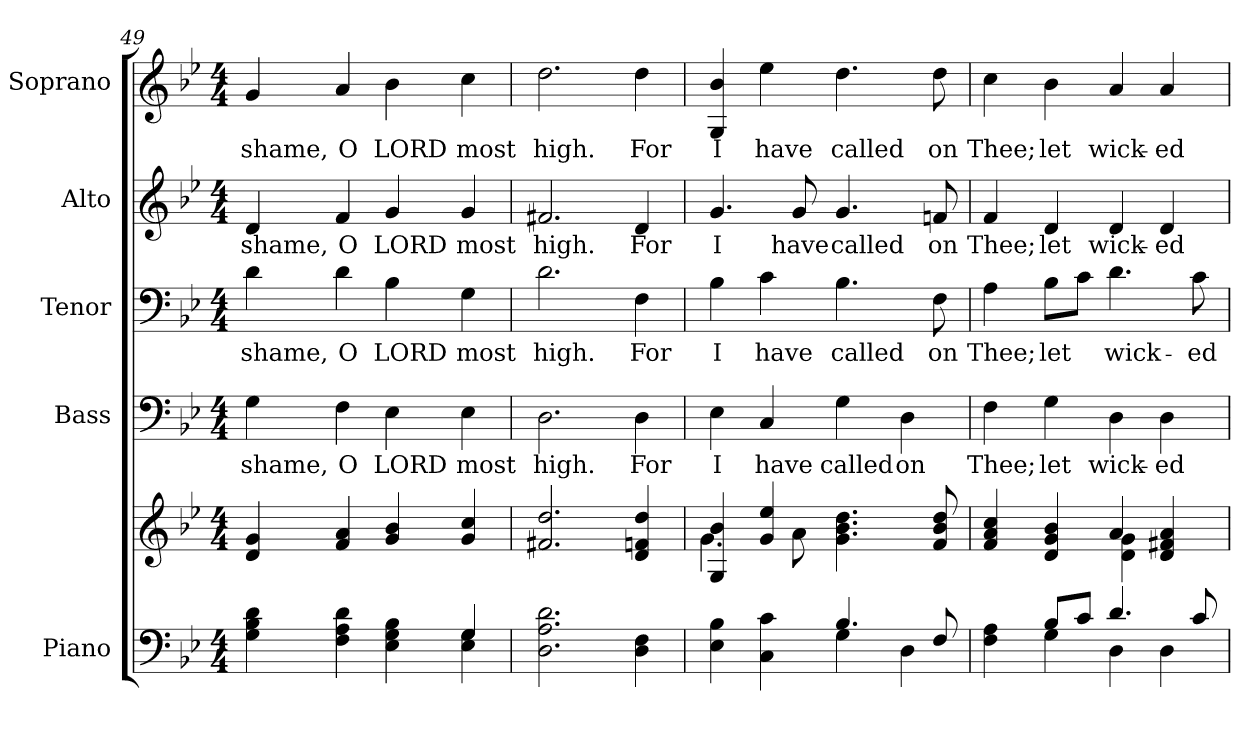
**kern	**kern	**kern	**text	**kern	**text	**kern	**text	**kern	**text
*part5	*part5	*part4	*part4	*part3	*part3	*part2	*part2	*part1	*part1
*staff6	*staff5	*staff4	*staff4	*staff3	*staff3	*staff2	*staff2	*staff1	*staff1
*I"Piano	*	*I"Bass	*	*I"Tenor	*	*I"Alto	*	*I"Soprano	*
*I'Pno.	*	*I'B.	*	*I'T.	*	*I'A.	*	*I'S.	*
!!LO:PB:g=z
*clefF4	*clefG2	*clefF4	*	*clefF4	*	*clefG2	*	*clefG2	*
*k[b-e-]	*k[b-e-]	*k[b-e-]	*	*k[b-e-]	*	*k[b-e-]	*	*k[b-e-]	*
*B-:	*B-:	*B-:	*	*B-:	*	*B-:	*	*B-:	*
*M4/4	*M4/4	*M4/4	*	*M4/4	*	*M4/4	*	*M4/4	*
=49	=49	=49	=49	=49	=49	=49	=49	=49	=49
*^	*	*	*	*	*	*	*	*	*
!	!	!	!	!LO:LY:b:color=#000000	!	!	!	!	!	!
!	!	!	!	!	!	!LO:LY:b:color=#000000	!	!	!	!
!	!	!	!	!	!	!	!	!LO:LY:b:color=#000000	!	!
!	!	!	!	!	!	!	!	!	!	!LO:LY:b:color=#000000
4Gi\ 4B-i 4di	2ryy	4di/ 4gi	4Gi\	shame,	4di\	shame,	4di/	shame,	4gi/	shame,
!	!	!	!	!LO:LY:b:color=#000000	!	!	!	!	!	!
!	!	!	!	!	!	!LO:LY:b:color=#000000	!	!	!	!
!	!	!	!	!	!	!	!	!LO:LY:b:color=#000000	!	!
!	!	!	!	!	!	!	!	!	!	!LO:LY:b:color=#000000
4Fi\ 4Ai 4di	.	4fi/ 4ai	4Fi\	O	4di\	O	4fi/	O	4ai/	O
!	!	!	!	!LO:LY:b:color=#000000	!	!	!	!	!	!
!	!	!	!	!	!	!LO:LY:b:color=#000000	!	!	!	!
!	!	!	!	!	!	!	!	!LO:LY:b:color=#000000	!	!
!	!	!	!	!	!	!	!	!	!	!LO:LY:b:color=#000000
4E-i\ 4Gi 4B-i	4ryy	4gi/ 4b-i	4E-i\	LORD	4B-i\	LORD	4gi/	LORD	4b-i\	LORD
!	!	!	!	!LO:LY:b:color=#000000	!	!	!	!	!	!
!	!	!	!	!	!	!LO:LY:b:color=#000000	!	!	!	!
!	!	!	!	!	!	!	!	!LO:LY:b:color=#000000	!	!
!	!	!	!	!	!	!	!	!	!	!LO:LY:b:color=#000000
4Gi/	4E-i\ 4Gi	4gi/ 4cci	4E-i\	most	4Gi\	most	4gi/	most	4cci\	most
*v	*v	*	*	*	*	*	*	*	*	*
=50	=50	=50	=50	=50	=50	=50	=50	=50	=50
*^	*	*	*	*	*	*	*	*	*
!	!	!	!	!LO:LY:b:color=#000000	!	!	!	!	!	!
*v	*v	*	*	*	*	*	*	*	*	*
*^	*	*	*	*	*	*	*	*	*
!	!	!	!	!	!	!LO:LY:b:color=#000000	!	!	!	!
*v	*v	*	*	*	*	*	*	*	*	*
*^	*	*	*	*	*	*	*	*	*
!	!	!	!	!	!	!	!	!LO:LY:b:color=#000000	!	!
*v	*v	*	*	*	*	*	*	*	*	*
*^	*	*	*	*	*	*	*	*	*
!	!	!	!	!	!	!	!	!	!	!LO:LY:b:color=#000000
*v	*v	*	*	*	*	*	*	*	*	*
2.Di\ 2.Ai 2.di	2.f#Xi/ 2.ddi	2.Di\	high.	2.di\	high.	2.f#Xi/	high.	2.ddi\	high.
!	!	!	!LO:LY:b:color=#000000	!	!	!	!	!	!
!	!	!	!	!	!LO:LY:b:color=#000000	!	!	!	!
!	!	!	!	!	!	!	!LO:LY:b:color=#000000	!	!
!	!	!	!	!	!	!	!	!	!LO:LY:b:color=#000000
4Di\ 4Fi	4di/ 4fni 4ddi	4Di\	For	4Fi\	For	4di/	For	4ddi\	For
=51	=51	=51	=51	=51	=51	=51	=51	=51	=51
*^	*^	*	*	*	*	*	*	*	*
!	!	!	!	!	!LO:LY:b:color=#000000	!	!	!	!	!	!
!	!	!	!	!	!	!	!LO:LY:b:color=#000000	!	!	!	!
!	!	!	!	!	!	!	!	!	!LO:LY:b:color=#000000	!	!
!	!	!	!	!	!	!	!	!	!	!	!LO:LY:b:color=#000000
4E-i\ 4B-i	2ryy	4Gi/ 4b-i	4.gi\	4E-i\	I	4B-i\	I	4.gi/	I	4Gi/ 4b-i	I
!	!	!	!	!	!LO:LY:b:color=#000000	!	!	!	!	!	!
!	!	!	!	!	!	!	!LO:LY:b:color=#000000	!	!	!	!
!	!	!	!	!	!	!	!	!	!	!	!LO:LY:b:color=#000000
4Ci\ 4ci	.	4gi/ 4ee-i	.	4Ci/	have	4ci\	have	.	.	4ee-i\	have
!	!	!	!	!	!	!	!	!	!LO:LY:b:color=#000000	!	!
.	.	.	8ai\	.	.	.	.	8gi/	have	.	.
!	!	!	!	!	!LO:LY:b:color=#000000	!	!	!	!	!	!
!	!	!	!	!	!	!	!LO:LY:b:color=#000000	!	!	!	!
!	!	!	!	!	!	!	!	!	!LO:LY:b:color=#000000	!	!
!	!	!	!	!	!	!	!	!	!	!	!LO:LY:b:color=#000000
4.B-i/	4Gi\	4.gi\ 4.b-i 4.ddi	2ryy	4Gi\	called	4.B-i\	called	4.gi/	called	4.ddi\	called
!	!	!	!	!	!LO:LY:b:color=#000000	!	!	!	!	!	!
.	4Di\	.	.	4Di\	on	.	.	.	.	.	.
!	!	!	!	!	!	!	!LO:LY:b:color=#000000	!	!	!	!
!	!	!	!	!	!	!	!	!	!LO:LY:b:color=#000000	!	!
!	!	!	!	!	!	!	!	!	!	!	!LO:LY:b:color=#000000
8Fi/	.	8fi/ 8b-i 8ddi	.	.	.	8Fi\	on	8fni/	on	8ddi\	on
=52	=52	=52	=52	=52	=52	=52	=52	=52	=52	=52	=52
!	!	!	!	!	!LO:LY:b:color=#000000	!	!	!	!	!	!
!	!	!	!	!	!	!	!LO:LY:b:color=#000000	!	!	!	!
!	!	!	!	!	!	!	!	!	!LO:LY:b:color=#000000	!	!
!	!	!	!	!	!	!	!	!	!	!	!LO:LY:b:color=#000000
4Fi\ 4Ai	4ryy	4fi/ 4ai 4cci	2ryy	4Fi\	Thee;	4Ai\	Thee;	4fi/	Thee;	4cci\	Thee;
!	!	!	!	!	!LO:LY:b:color=#000000	!	!	!	!	!	!
!	!	!	!	!	!	!	!LO:LY:b:color=#000000	!	!	!	!
!	!	!	!	!	!	!	!	!	!LO:LY:b:color=#000000	!	!
!	!	!	!	!	!	!	!	!	!	!	!LO:LY:b:color=#000000
8B-i/L	4Gi\	4di/ 4gi 4b-i	.	4Gi\	let	8B-i\L	let	4di/	let	4b-i\	let
8ci/J	.	.	.	.	.	8ci\J	.	.	.	.	.
!	!	!	!	!	!LO:LY:b:color=#000000	!	!	!	!	!	!
!	!	!	!	!	!	!	!LO:LY:b:color=#000000	!	!	!	!
!	!	!	!	!	!	!	!	!	!LO:LY:b:color=#000000	!	!
!	!	!	!	!	!	!	!	!	!	!	!LO:LY:b:color=#000000
4.di/	4Di\	4ai/	4di\ 4gi	4Di\	wick-	4.di\	wick-	4di/	wick-	4ai/	wick-
!	!	!	!	!	!LO:LY:b:color=#000000	!	!	!	!	!	!
!	!	!	!	!	!	!	!	!	!LO:LY:b:color=#000000	!	!
!	!	!	!	!	!	!	!	!	!	!	!LO:LY:b:color=#000000
.	4Di\	4di/ 4f#Xi 4ai	4ryy	4Di\	-ed	.	.	4di/	-ed	4ai/	-ed
!	!	!	!	!	!	!	!LO:LY:b:color=#000000	!	!	!	!
8ci/	.	.	.	.	.	8ci\	-ed	.	.	.	.
*v	*v	*	*	*	*	*	*	*	*	*	*
*	*v	*v	*	*	*	*	*	*	*	*
=	=	=	=	=	=	=	=	=	=
*-	*-	*-	*-	*-	*-	*-	*-	*-	*-
